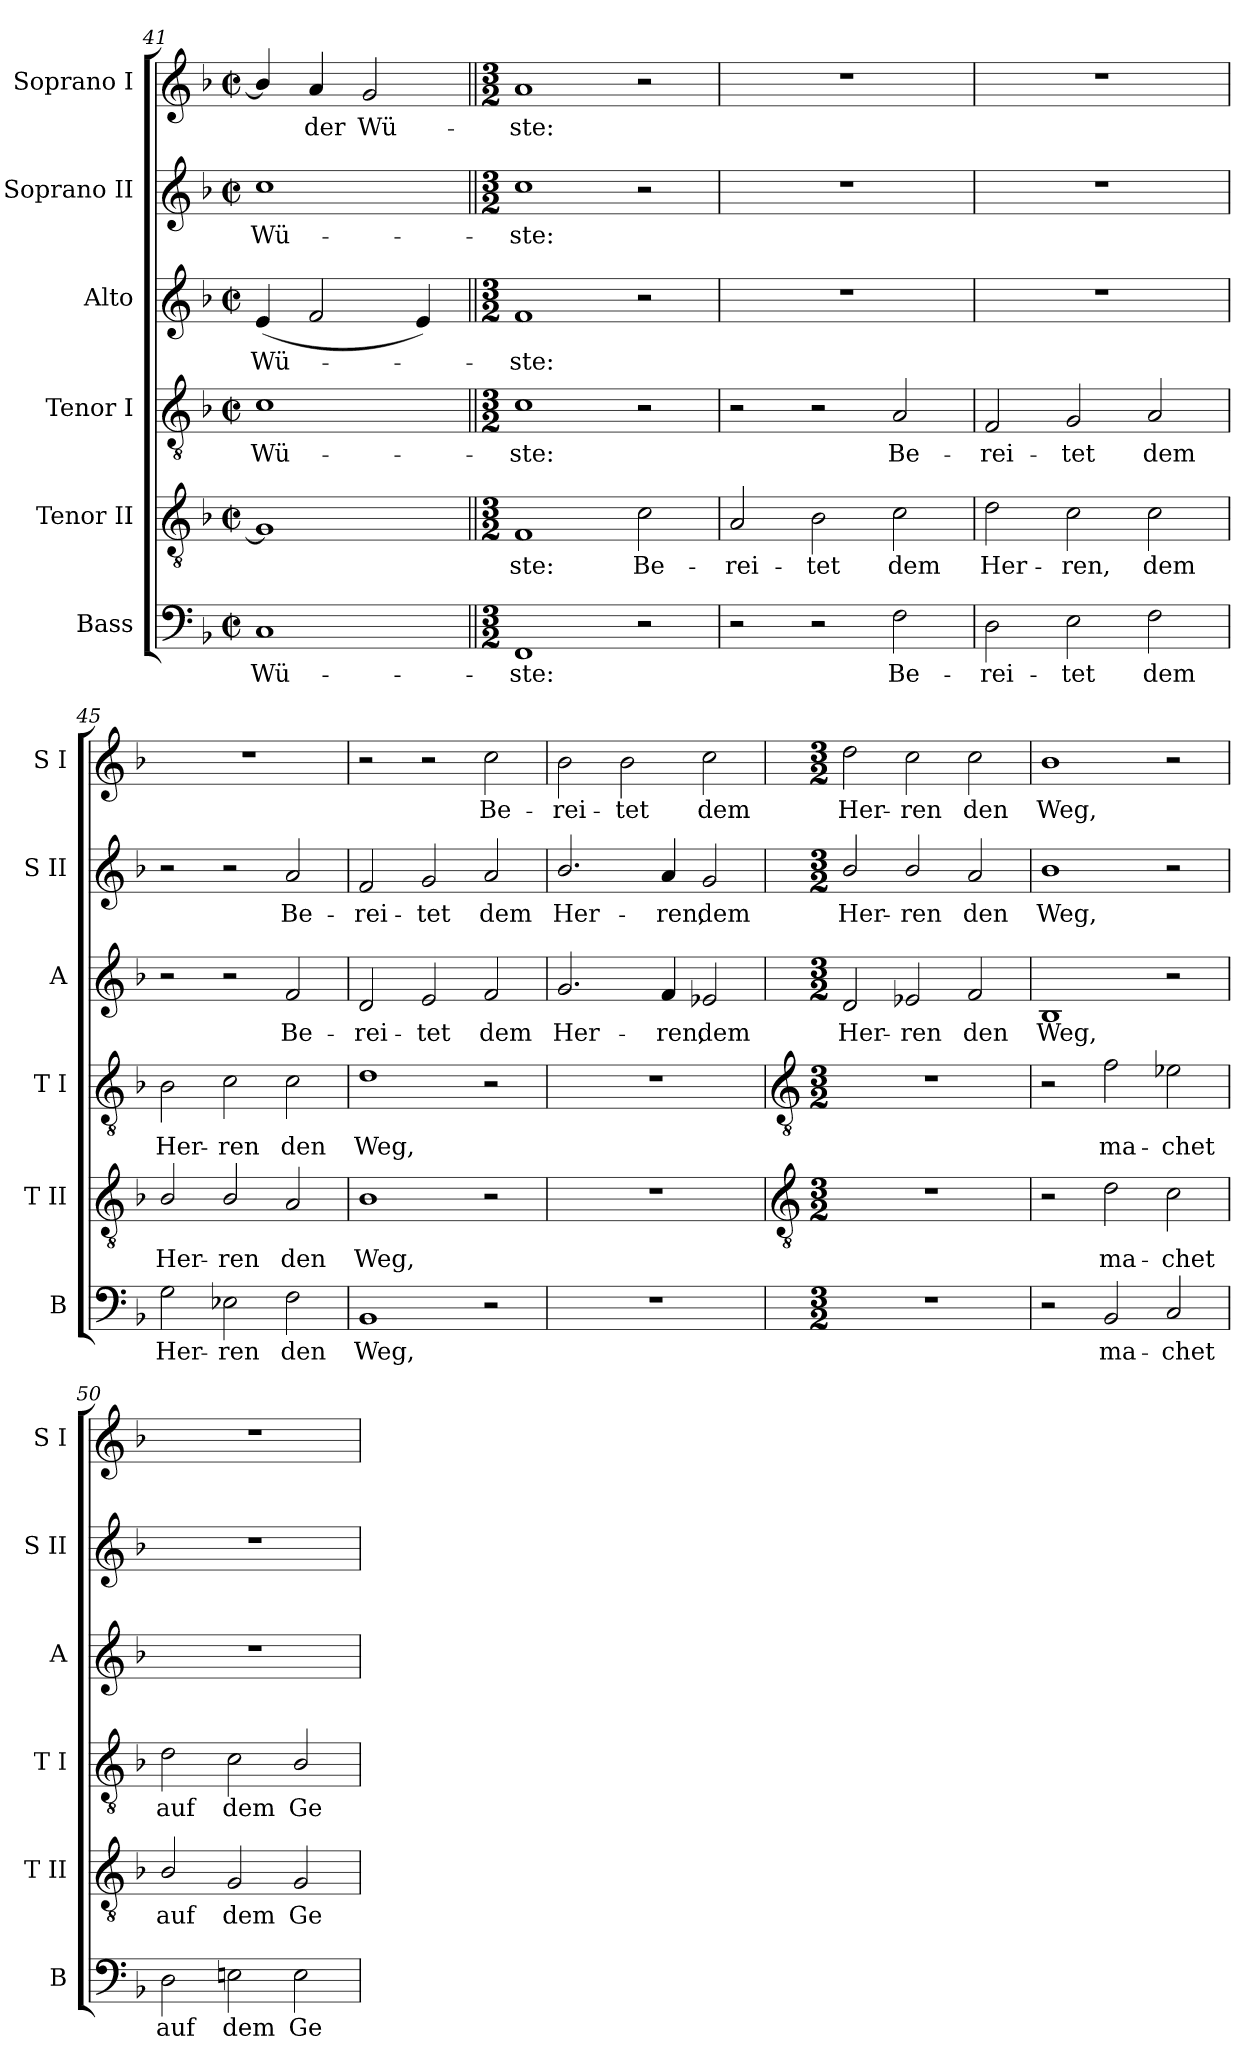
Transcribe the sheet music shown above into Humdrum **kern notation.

**kern	**text	**kern	**text	**kern	**text	**kern	**text	**kern	**text	**kern	**text
*part6	*part6	*part5	*part5	*part4	*part4	*part3	*part3	*part2	*part2	*part1	*part1
*staff6	*staff6	*staff5	*staff5	*staff4	*staff4	*staff3	*staff3	*staff2	*staff2	*staff1	*staff1
*I"Bass	*	*I"Tenor II	*	*I"Tenor I	*	*I"Alto	*	*I"Soprano II	*	*I"Soprano I	*
*I'B	*	*I'T II	*	*I'T I	*	*I'A	*	*I'S II	*	*I'S I	*
!!LO:LB:g=z
*clefF4	*	*clefGv2	*	*clefGv2	*	*clefG2	*	*clefG2	*	*clefG2	*
*k[b-]	*	*k[b-]	*	*k[b-]	*	*k[b-]	*	*k[b-]	*	*k[b-]	*
*F:	*	*F:	*	*F:	*	*F:	*	*F:	*	*F:	*
*M2/2	*	*M2/2	*	*M2/2	*	*M2/2	*	*M2/2	*	*M2/2	*
*met(c|)	*	*met(c|)	*	*met(c|)	*	*met(c|)	*	*met(c|)	*	*met(c|)	*
=41	=41	=41	=41	=41	=41	=41	=41	=41	=41	=41	=41
!	!LO:LY:b	!	!	!	!LO:LY:b	!	!LO:LY:b	!	!LO:LY:b	!	!
1C	Wü-	1G]	.	1c	Wü-	(<4e	Wü-	1cc	Wü-	4b-/]	.
!	!	!	!	!	!	!	!	!	!	!	!LO:LY:b
.	.	.	.	.	.	2f	.	.	.	4a	der
!	!	!	!	!	!	!	!	!	!	!	!LO:LY:b
.	.	.	.	.	.	.	.	.	.	2g	Wü-
.	.	.	.	.	.	4e)	.	.	.	.	.
=42||	=42||	=42||	=42||	=42||	=42||	=42||	=42||	=42||	=42||	=42||	=42||
*M3/2	*	*M3/2	*	*M3/2	*	*M3/2	*	*M3/2	*	*M3/2	*
!	!LO:LY:b	!	!LO:LY:b	!	!LO:LY:b	!	!LO:LY:b	!	!LO:LY:b	!	!LO:LY:b
1FF	-ste:	1F	ste:	1c	-ste:	1f	ste:	1cc	-ste:	1a	-ste:
!	!	!	!LO:LY:b	!	!	!	!	!	!	!	!
2r	.	2c	Be-	2r	.	2r	.	2r	.	2r	.
=43	=43	=43	=43	=43	=43	=43	=43	=43	=43	=43	=43
!	!	!	!LO:LY:b	!	!	!LO:N:vis=1	!	!LO:N:vis=1	!	!LO:N:vis=1	!
2r	.	2A	-rei-	2r	.	1.r	.	1.r	.	1.r	.
!	!	!	!LO:LY:b	!	!	!	!	!	!	!	!
2r	.	2B-	-tet	2r	.	.	.	.	.	.	.
!	!LO:LY:b	!	!LO:LY:b	!	!LO:LY:b	!	!	!	!	!	!
2F	Be-	2c	dem	2A	Be-	.	.	.	.	.	.
=44	=44	=44	=44	=44	=44	=44	=44	=44	=44	=44	=44
!	!LO:LY:b	!	!LO:LY:b	!	!LO:LY:b	!LO:N:vis=1	!	!LO:N:vis=1	!	!LO:N:vis=1	!
2D	-rei-	2d	Her-	2F	-rei-	1.r	.	1.r	.	1.r	.
!	!LO:LY:b	!	!LO:LY:b	!	!LO:LY:b	!	!	!	!	!	!
2E	-tet	2c	-ren,	2G	-tet	.	.	.	.	.	.
!	!LO:LY:b	!	!LO:LY:b	!	!LO:LY:b	!	!	!	!	!	!
2F	dem	2c	dem	2A	dem	.	.	.	.	.	.
=45	=45	=45	=45	=45	=45	=45	=45	=45	=45	=45	=45
!	!LO:LY:b	!	!LO:LY:b	!	!LO:LY:b	!	!	!	!	!LO:N:vis=1	!
2G	Her-	2B-/	Her-	2B-	Her-	2r	.	2r	.	1.r	.
!	!LO:LY:b	!	!LO:LY:b	!	!LO:LY:b	!	!	!	!	!	!
2E-X	-ren	2B-/	-ren	2c	-ren	2r	.	2r	.	.	.
!	!LO:LY:b	!	!LO:LY:b	!	!LO:LY:b	!	!LO:LY:b	!	!LO:LY:b	!	!
2F	den	2A	den	2c	den	2f	Be-	2a	Be-	.	.
=46	=46	=46	=46	=46	=46	=46	=46	=46	=46	=46	=46
!	!LO:LY:b	!	!LO:LY:b	!	!LO:LY:b	!	!LO:LY:b	!	!LO:LY:b	!	!
1BB-	Weg,	1B-	Weg,	1d	Weg,	2d	-rei-	2f	-rei-	2r	.
!	!	!	!	!	!	!	!LO:LY:b	!	!LO:LY:b	!	!
.	.	.	.	.	.	2e	-tet	2g	-tet	2r	.
!	!	!	!	!	!	!	!LO:LY:b	!	!LO:LY:b	!	!LO:LY:b
2r	.	2r	.	2r	.	2f	dem	2a	dem	2cc	Be-
=47	=47	=47	=47	=47	=47	=47	=47	=47	=47	=47	=47
!LO:N:vis=1	!	!LO:N:vis=1	!	!LO:N:vis=1	!	!	!LO:LY:b	!	!LO:LY:b	!	!LO:LY:b
1.r	.	1.r	.	1.r	.	2.g	Her-	2.b-/	Her-	2b-	-rei-
!	!	!	!	!	!	!	!	!	!	!	!LO:LY:b
.	.	.	.	.	.	.	.	.	.	2b-	-tet
!	!	!	!	!	!	!	!LO:LY:b	!	!LO:LY:b	!	!
.	.	.	.	.	.	4f	-ren,	4a	-ren,	.	.
!	!	!	!	!	!	!	!LO:LY:b	!	!LO:LY:b	!	!LO:LY:b
.	.	.	.	.	.	2e-X	dem	2g	dem	2cc	dem
!!LO:LB:g=z
=48	=48	=48	=48	=48	=48	=48	=48	=48	=48	=48	=48
*	*	*clefGv2	*	*clefGv2	*	*	*	*	*	*	*
*M3/2	*	*M3/2	*	*M3/2	*	*M3/2	*	*M3/2	*	*M3/2	*
!LO:N:vis=1	!	!LO:N:vis=1	!	!LO:N:vis=1	!	!	!LO:LY:b	!	!LO:LY:b	!	!LO:LY:b
1.r	.	1.r	.	1.r	.	2d	Her-	2b-/	Her-	2dd	Her-
!	!	!	!	!	!	!	!LO:LY:b	!	!LO:LY:b	!	!LO:LY:b
.	.	.	.	.	.	2e-X	-ren	2b-/	-ren	2cc	-ren
!	!	!	!	!	!	!	!LO:LY:b	!	!LO:LY:b	!	!LO:LY:b
.	.	.	.	.	.	2f	den	2a	den	2cc	den
=49	=49	=49	=49	=49	=49	=49	=49	=49	=49	=49	=49
!	!	!	!	!	!	!	!LO:LY:b	!	!LO:LY:b	!	!LO:LY:b
2r	.	2r	.	2r	.	1B-	Weg,	1b-	Weg,	1b-	Weg,
!	!LO:LY:b	!	!LO:LY:b	!	!LO:LY:b	!	!	!	!	!	!
2BB-	ma-	2d	ma-	2f	ma-	.	.	.	.	.	.
!	!LO:LY:b	!	!LO:LY:b	!	!LO:LY:b	!	!	!	!	!	!
2C	-chet	2c	-chet	2e-X	-chet	2r	.	2r	.	2r	.
=50	=50	=50	=50	=50	=50	=50	=50	=50	=50	=50	=50
!	!LO:LY:b	!	!LO:LY:b	!	!LO:LY:b	!LO:N:vis=1	!	!LO:N:vis=1	!	!LO:N:vis=1	!
2D	auf	2B-/	auf	2d	auf	1.r	.	1.r	.	1.r	.
!	!LO:LY:b	!	!LO:LY:b	!	!LO:LY:b	!	!	!	!	!	!
2En	dem	2G	dem	2c	dem	.	.	.	.	.	.
!	!LO:LY:b	!	!LO:LY:b	!	!LO:LY:b	!	!	!	!	!	!
2E	Ge-	2G	Ge-	2B-/	Ge-	.	.	.	.	.	.
=	=	=	=	=	=	=	=	=	=	=	=
*-	*-	*-	*-	*-	*-	*-	*-	*-	*-	*-	*-
